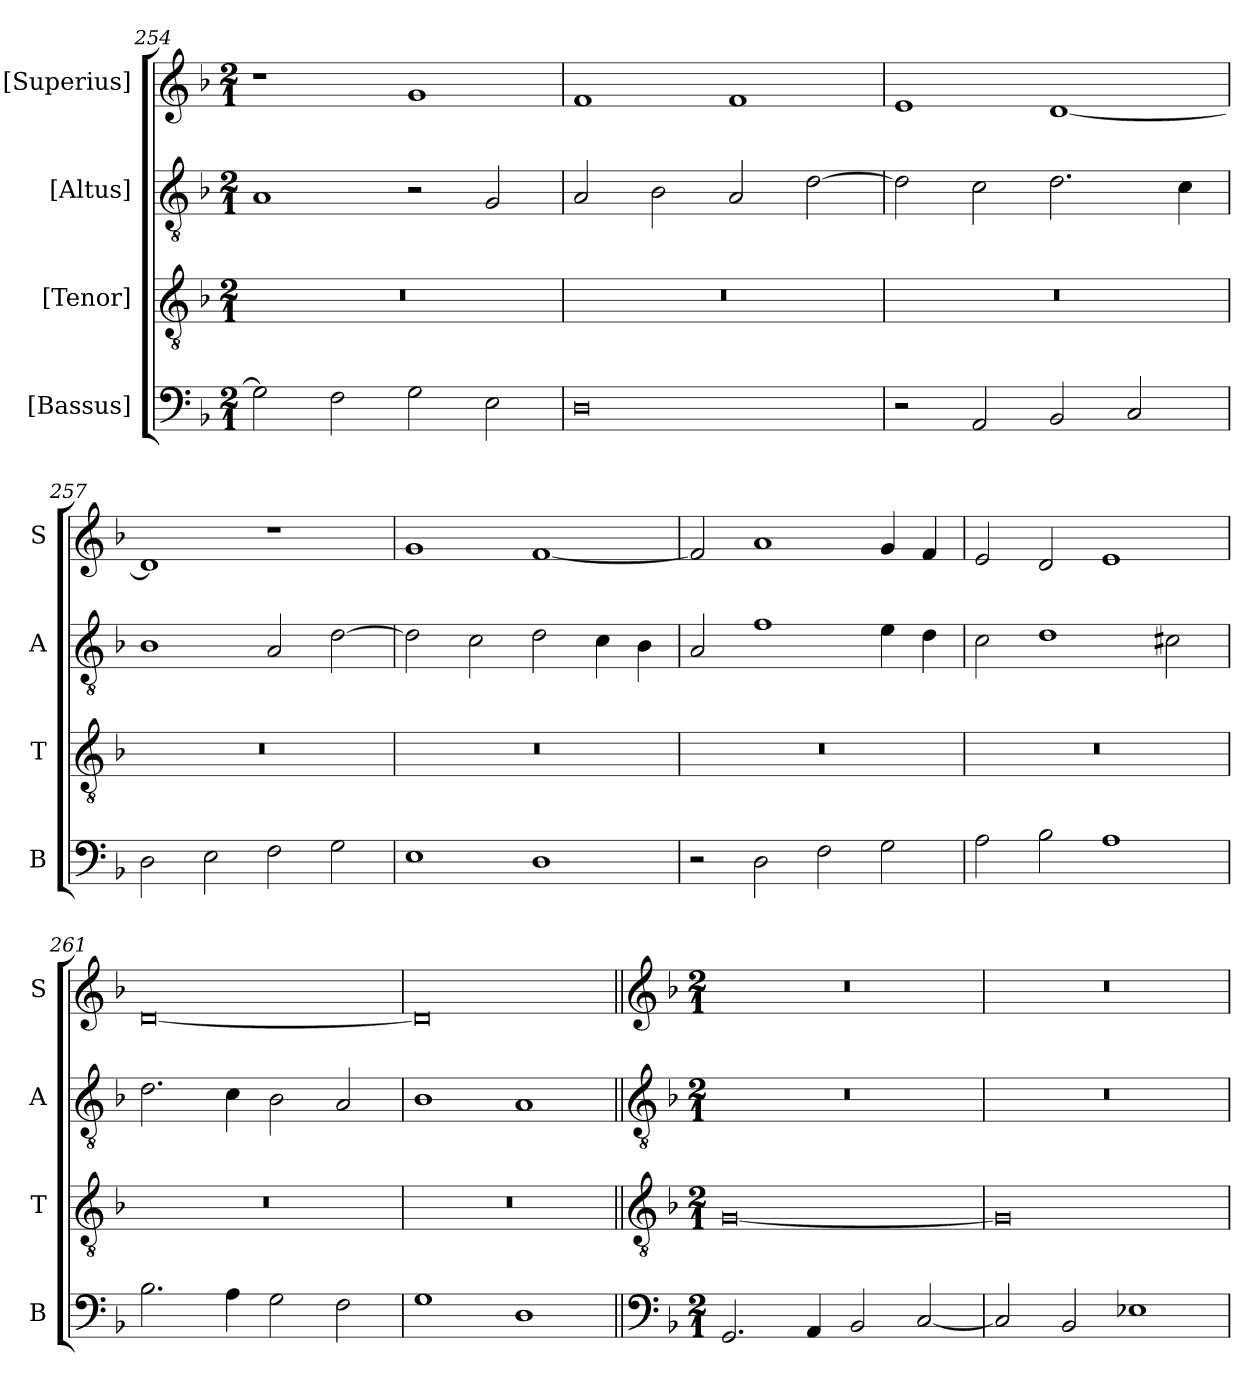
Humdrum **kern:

**kern	**kern	**kern	**kern
*part4	*part3	*part2	*part1
*staff4	*staff3	*staff2	*staff1
*I"[Bassus]	*I"[Tenor]	*I"[Altus]	*I"[Superius]
*I'B	*I'T	*I'A	*I'S
*clefF4	*clefGv2	*clefGv2	*clefG2
*k[b-]	*k[b-]	*k[b-]	*k[b-]
*M2/1	*M2/1	*M2/1	*M2/1
=254	=254	=254	=254
2G]	0r	1A	1r
2F	.	.	.
2G	.	2r	1g
2E	.	2G	.
=255	=255	=255	=255
0D	0r	2A	1f
.	.	2B-	.
.	.	2A	1f
.	.	[2d	.
=256	=256	=256	=256
2r	0r	2d]	1e
2AA	.	2c	.
2BB-	.	2.d	[1d
2C	.	.	.
.	.	4c	.
=257	=257	=257	=257
2D	0r	1B-	1d]
2E	.	.	.
2F	.	2A	1r
2G	.	[2d	.
=258	=258	=258	=258
1E	0r	2d]	1g
.	.	2c	.
1D	.	2d	[1f
.	.	4c	.
.	.	4B-	.
=259	=259	=259	=259
2r	0r	2A	2f]
2D	.	1f	1a
2F	.	.	.
2G	.	4e	4g
.	.	4d	4f
=260	=260	=260	=260
2A	0r	2c	2e
2B-	.	1d	2d
1A	.	.	1e
.	.	2c#X	.
=261	=261	=261	=261
2.B-	0r	2.d	[0d
4A	.	4c	.
2G	.	2B-	.
2F	.	2A	.
=262	=262	=262	=262
1G	0r	1B-	0d]
1D	.	1A	.
!!LO:LB:g=z
=263||	=263||	=263||	=263||
*clefF4	*clefGv2	*clefGv2	*clefG2
*k[b-]	*k[b-]	*k[b-]	*k[b-]
*M2/1	*M2/1	*M2/1	*M2/1
2.GG	[0G	0r	0r
4AA	.	.	.
2BB-	.	.	.
[2C	.	.	.
=264	=264	=264	=264
2C]	0G]	0r	0r
2BB-	.	.	.
1E-X	.	.	.
=	=	=	=
*-	*-	*-	*-
